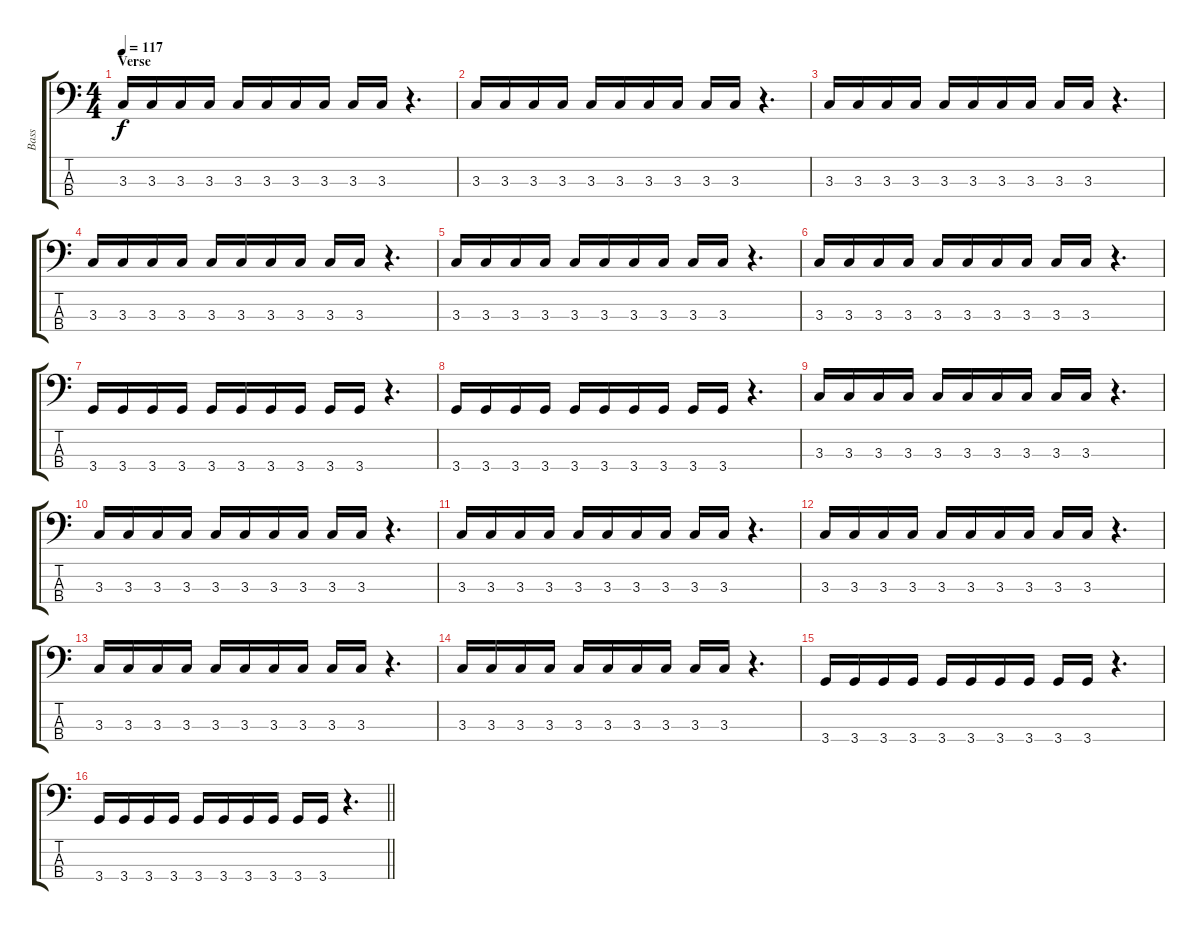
\track ("Bass" "Bass") {instrument electricbassfinger}
\staff {score tabs}
\tuning (G2 D2 A1 E1) {hide}
\ts (4 4)
\section ("" "Verse")
\tempo 117
\clef f4
\ks c
3.3.16{dy f} 3.3.16 3.3.16 3.3.16 3.3.16 3.3.16 3.3.16 3.3.16 3.3.16 3.3.16 r.4{d} |
3.3.16 3.3.16 3.3.16 3.3.16 3.3.16 3.3.16 3.3.16 3.3.16 3.3.16 3.3.16 r.4{d} |
3.3.16 3.3.16 3.3.16 3.3.16 3.3.16 3.3.16 3.3.16 3.3.16 3.3.16 3.3.16 r.4{d} |
3.3.16 3.3.16 3.3.16 3.3.16 3.3.16 3.3.16 3.3.16 3.3.16 3.3.16 3.3.16 r.4{d} |
3.3.16 3.3.16 3.3.16 3.3.16 3.3.16 3.3.16 3.3.16 3.3.16 3.3.16 3.3.16 r.4{d} |
3.3.16 3.3.16 3.3.16 3.3.16 3.3.16 3.3.16 3.3.16 3.3.16 3.3.16 3.3.16 r.4{d} |
3.4.16 3.4.16 3.4.16 3.4.16 3.4.16 3.4.16 3.4.16 3.4.16 3.4.16 3.4.16 r.4{d} |
3.4.16 3.4.16 3.4.16 3.4.16 3.4.16 3.4.16 3.4.16 3.4.16 3.4.16 3.4.16 r.4{d} |
3.3.16 3.3.16 3.3.16 3.3.16 3.3.16 3.3.16 3.3.16 3.3.16 3.3.16 3.3.16 r.4{d} |
3.3.16 3.3.16 3.3.16 3.3.16 3.3.16 3.3.16 3.3.16 3.3.16 3.3.16 3.3.16 r.4{d} |
3.3.16 3.3.16 3.3.16 3.3.16 3.3.16 3.3.16 3.3.16 3.3.16 3.3.16 3.3.16 r.4{d} |
3.3.16 3.3.16 3.3.16 3.3.16 3.3.16 3.3.16 3.3.16 3.3.16 3.3.16 3.3.16 r.4{d} |
3.3.16 3.3.16 3.3.16 3.3.16 3.3.16 3.3.16 3.3.16 3.3.16 3.3.16 3.3.16 r.4{d} |
3.3.16 3.3.16 3.3.16 3.3.16 3.3.16 3.3.16 3.3.16 3.3.16 3.3.16 3.3.16 r.4{d} |
3.4.16 3.4.16 3.4.16 3.4.16 3.4.16 3.4.16 3.4.16 3.4.16 3.4.16 3.4.16 r.4{d} |
\barLineRight lightlight
3.4.16 3.4.16 3.4.16 3.4.16 3.4.16 3.4.16 3.4.16 3.4.16 3.4.16 3.4.16 r.4{d}
